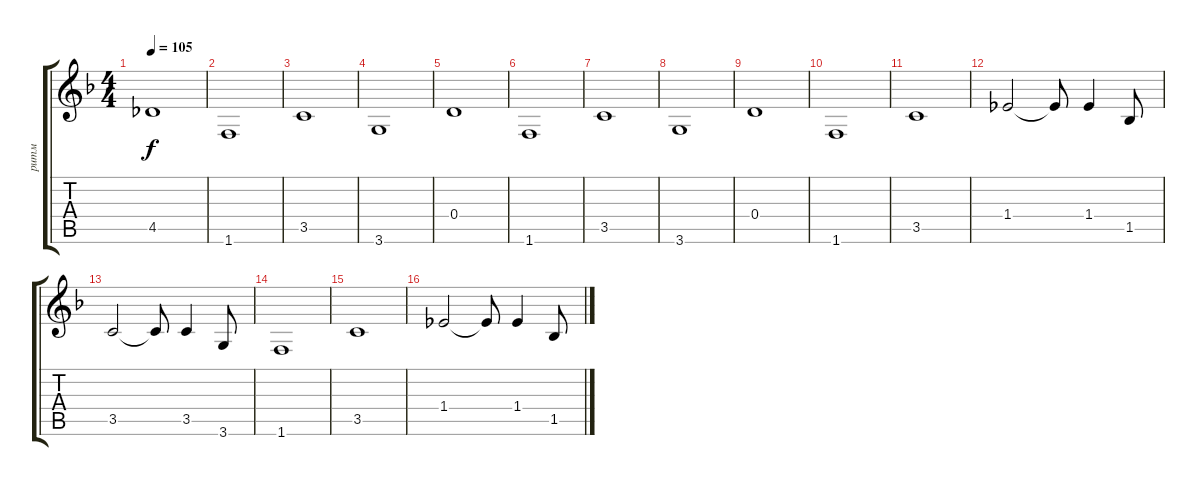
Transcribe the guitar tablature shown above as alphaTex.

\track ("ритм" "ритм") {instrument acousticguitarsteel}
\staff {score tabs}
\tuning (E4 B3 G3 D3 A2 E2) {hide}
\ts (4 4)
\tempo 105
\clef g2
\ks f
4.5.1{dy f} |
1.6.1 |
3.5.1 |
3.6.1 |
0.4.1 |
1.6.1 |
3.5.1 |
3.6.1 |
0.4.1 |
1.6.1 |
3.5.1 |
1.4.2 1.4{t}.8 1.4.4 1.5.8 |
3.5.2 3.5{t}.8 3.5.4 3.6.8 |
1.6.1 |
3.5.1 |
1.4.2 1.4{t}.8 1.4.4 1.5.8
